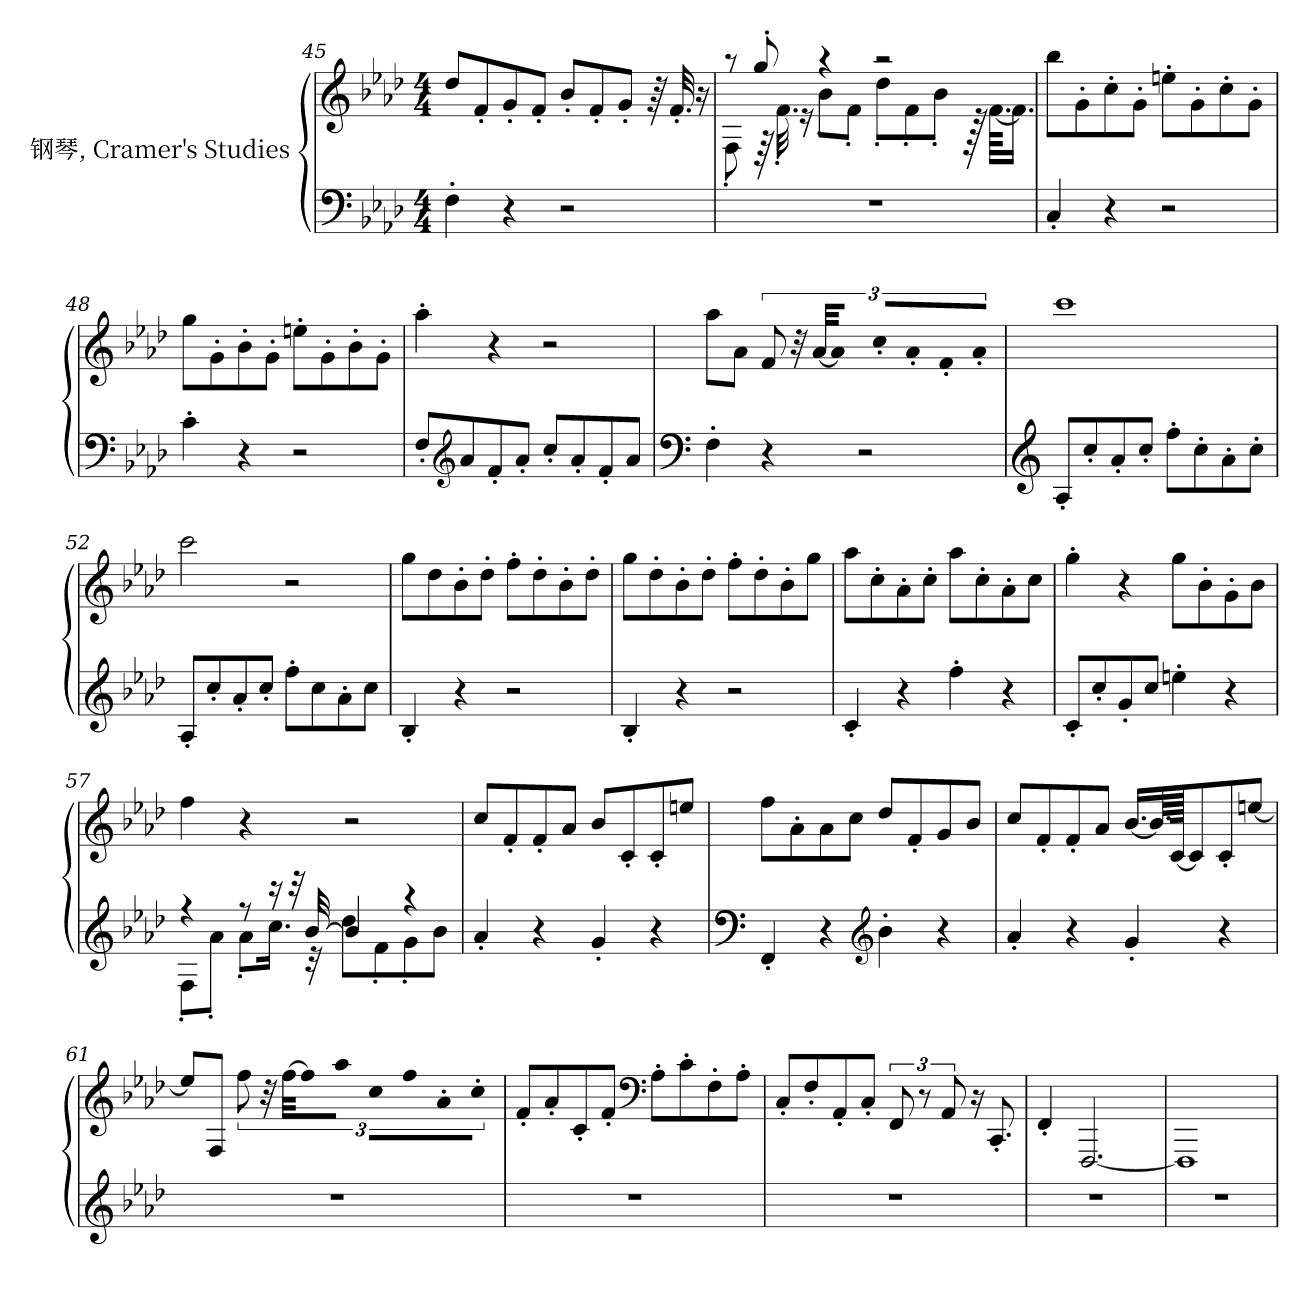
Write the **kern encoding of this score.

**kern	**kern
*part1	*part1
*staff2	*staff1
*I"钢琴, Cramer's Studies	*
*clefF4	*clefG2
*k[b-e-a-d-]	*k[b-e-a-d-]
*M4/4	*M4/4
=45	=45
4F'\	8dd-/L
.	8f'/
4r	8g'/
.	8f'/J
2r	8b-'/L
.	8f'/
.	8g'/J
.	64r
.	32.f'/
.	16r
!!LO:LB:g=z
=46	=46
*	*^
1r	8r	8F'\
.	8gg'/	64r
.	.	32.f'\
.	.	16r
.	4r	8b-'\L
.	.	8f'\J
.	2r	8dd-'\L
.	.	8f'\
.	.	8b-'\J
.	.	128r
.	.	[64.f\KKLL
.	.	16.f\JJ]
*	*v	*v
=47	=47
4C'/	8bb-\L
.	8g'\
4r	8cc'\
.	8g'\J
2r	8een'\L
.	8g'\
.	8cc'\
.	8g'\J
=48	=48
4c'\	8gg\L
.	8g'\
4r	8b-'\
.	8g'\J
2r	8een'\L
.	8g'\
.	8b-'\
.	8g'\J
=49	=49
8F'/L	4aa-'\
*clefG2	*
8a-/	.
8f'/	4r
8a-'/J	.
8cc'/L	2r
8a-'/	.
8f'/	.
8a-/J	.
!!LO:LB:g=z
=50	=50
*clefF4	*
4F'\	8aa-\L
.	8a-\J
4r	12f/
.	48r
.	[48a-/KKL
.	8a-/J]
2r	8cc'/L
.	8a-'/
.	8f'/
.	8a-'/J
=51	=51
*clefG2	*
8A-'/L	1ccc
8cc'/	.
8a-'/	.
8cc'/J	.
8ff'\L	.
8cc'\	.
8a-'\	.
8cc'\J	.
=52	=52
8A-'/L	2ccc\
8cc'/	.
8a-'/	.
8cc'/J	.
8ff'\L	2r
8cc\	.
8a-'\	.
8cc\J	.
=53	=53
4B-'/	8gg\L
.	8dd-\
4r	8b-'\
.	8dd-'\J
2r	8ff'\L
.	8dd-'\
.	8b-'\
.	8dd-'\J
!!LO:LB:g=z
=54	=54
4B-'/	8gg\L
.	8dd-'\
4r	8b-'\
.	8dd-'\J
2r	8ff'\L
.	8dd-'\
.	8b-'\
.	8gg\J
=55	=55
4c'/	8aa-\L
.	8cc'\
4r	8a-'\
.	8cc'\J
4ff'\	8aa-\L
.	8cc'\
4r	8a-'\
.	8cc\J
=56	=56
8c'/L	4gg'\
8cc'/	.
8g'/	4r
8cc/J	.
4een'\	8gg\L
.	8b-'\
4r	8g'\
.	8b-\J
=57	=57
*^	*
4r	8F'\L	4ff\
.	8a-'\J	.
8r	8a-'\L	4r
16r	16.cc\Jk	.
32r	.	.
[32b-/	32r	.
4b-/]	8dd-\L	2r
.	8f'\	.
4r	8g'\	.
.	8b-\J	.
*v	*v	*
!!LO:LB:g=z
=58	=58
4a-'/	8cc/L
.	8f'/
4r	8f'/
.	8a-/J
4g'/	8b-/L
.	8c'/
4r	8c'/
.	8een/J
=59	=59
*clefF4	*
4FF'/	8ff\L
.	8a-'\
4r	8a-\
.	8cc\J
*clefG2	*
4b-'\	8dd-/L
.	8f'/
4r	8g/
.	8b-/J
=60	=60
4a-'/	8cc/L
.	8f'/
4r	8f'/
.	8a-/J
4g'/	[16.b-/LL
.	64.b-/LL]
.	[128c/JJJK
.	8c/]
4r	8c'/
.	[8een/J
=61	=61
1r	8ee/L]
.	8F/J
.	12ff\
.	48r
.	[48ff\KLL
.	16ff\]
.	16aa-\JJ
.	8cc\L
.	8ff\
.	8a-'\
.	8cc'\J
!!LO:LB:g=z
=62	=62
1r	8f'/L
.	8a-'/
.	8c'/
.	8f'/J
*	*clefF4
.	8A-'\L
.	8c'\
.	8F'\
.	8A-'\J
=63	=63
1r	8C'/L
.	8F'/
.	8AA-'/
.	8C'/J
.	12FF/
.	12r
.	12AA-/
.	16r
.	8.CC'/
=64	=64
1r	4FF'/
.	[2.FFF/
=65	=65
1r	1FFF]
=	=
*-	*-
